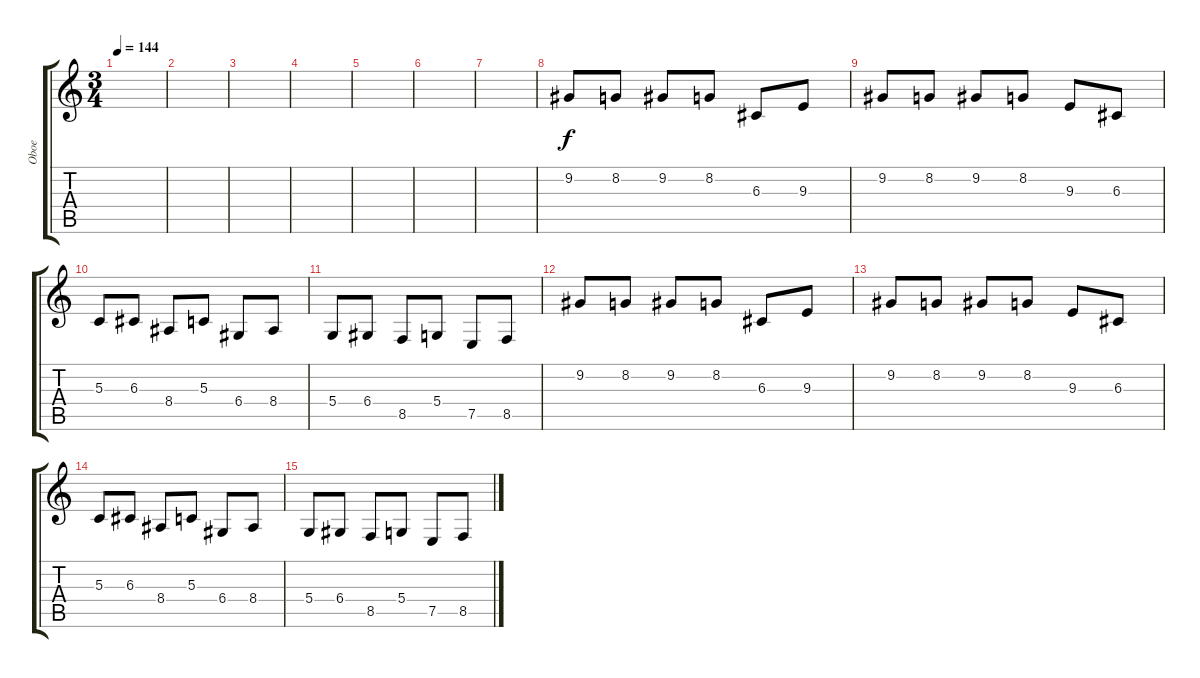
\track ("Oboe" "Oboe") {instrument oboe}
\staff {score tabs}
\tuning (E4 B3 G3 D3 A2 E2) {hide}
\ts (3 4)
\tempo 144
\clef g2
\ks c
|
|
|
|
|
|
|
9.2.8 8.2.8 9.2.8 8.2.8 6.3.8 9.3.8 |
9.2.8 8.2.8 9.2.8 8.2.8 9.3.8 6.3.8 |
5.3.8 6.3.8 8.4.8 5.3.8 6.4.8 8.4.8 |
5.4.8 6.4.8 8.5.8 5.4.8 7.5.8 8.5.8 |
9.2.8 8.2.8 9.2.8 8.2.8 6.3.8 9.3.8 |
9.2.8 8.2.8 9.2.8 8.2.8 9.3.8 6.3.8 |
5.3.8 6.3.8 8.4.8 5.3.8 6.4.8 8.4.8 |
5.4.8 6.4.8 8.5.8 5.4.8 7.5.8 8.5.8
